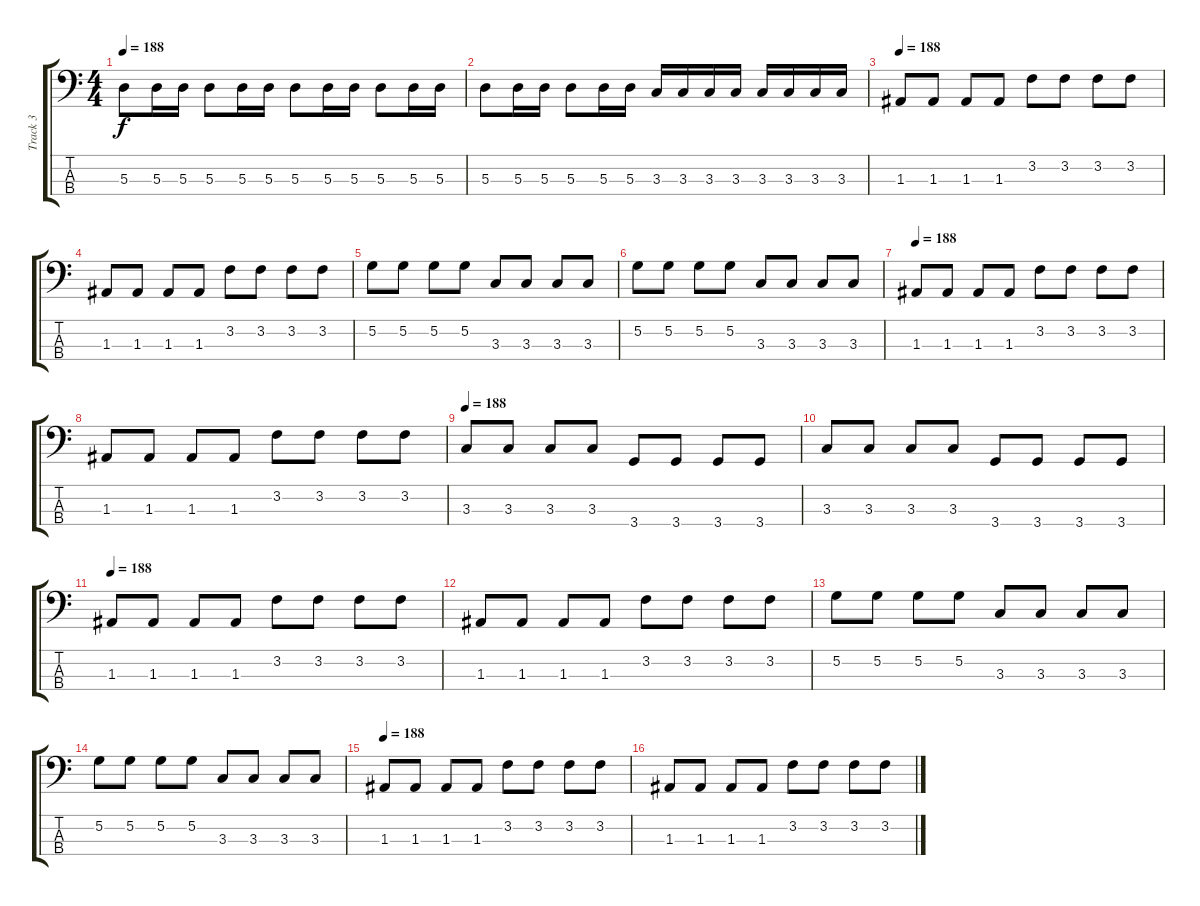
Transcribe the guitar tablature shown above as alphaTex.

\track ("Track 3" "Track 3") {instrument electricbassfinger}
\staff {score tabs}
\tuning (G2 D2 A1 E1) {hide}
\ts (4 4)
\tempo 188
\clef f4
\ks c
5.3.8{dy f} 5.3.16 5.3.16 5.3.8 5.3.16 5.3.16 5.3.8 5.3.16 5.3.16 5.3.8 5.3.16 5.3.16 |
5.3.8 5.3.16 5.3.16 5.3.8 5.3.16 5.3.16 3.3.16 3.3.16 3.3.16 3.3.16 3.3.16 3.3.16 3.3.16 3.3.16 |
\tempo 188
1.3.8 1.3.8 1.3.8 1.3.8 3.2.8 3.2.8 3.2.8 3.2.8 |
1.3.8 1.3.8 1.3.8 1.3.8 3.2.8 3.2.8 3.2.8 3.2.8 |
5.2.8 5.2.8 5.2.8 5.2.8 3.3.8 3.3.8 3.3.8 3.3.8 |
5.2.8 5.2.8 5.2.8 5.2.8 3.3.8 3.3.8 3.3.8 3.3.8 |
\tempo 188
1.3.8 1.3.8 1.3.8 1.3.8 3.2.8 3.2.8 3.2.8 3.2.8 |
1.3.8 1.3.8 1.3.8 1.3.8 3.2.8 3.2.8 3.2.8 3.2.8 |
\tempo 188
3.3.8 3.3.8 3.3.8 3.3.8 3.4.8 3.4.8 3.4.8 3.4.8 |
3.3.8 3.3.8 3.3.8 3.3.8 3.4.8 3.4.8 3.4.8 3.4.8 |
\tempo 188
1.3.8 1.3.8 1.3.8 1.3.8 3.2.8 3.2.8 3.2.8 3.2.8 |
1.3.8 1.3.8 1.3.8 1.3.8 3.2.8 3.2.8 3.2.8 3.2.8 |
5.2.8 5.2.8 5.2.8 5.2.8 3.3.8 3.3.8 3.3.8 3.3.8 |
5.2.8 5.2.8 5.2.8 5.2.8 3.3.8 3.3.8 3.3.8 3.3.8 |
\tempo 188
1.3.8 1.3.8 1.3.8 1.3.8 3.2.8 3.2.8 3.2.8 3.2.8 |
1.3.8 1.3.8 1.3.8 1.3.8 3.2.8 3.2.8 3.2.8 3.2.8
